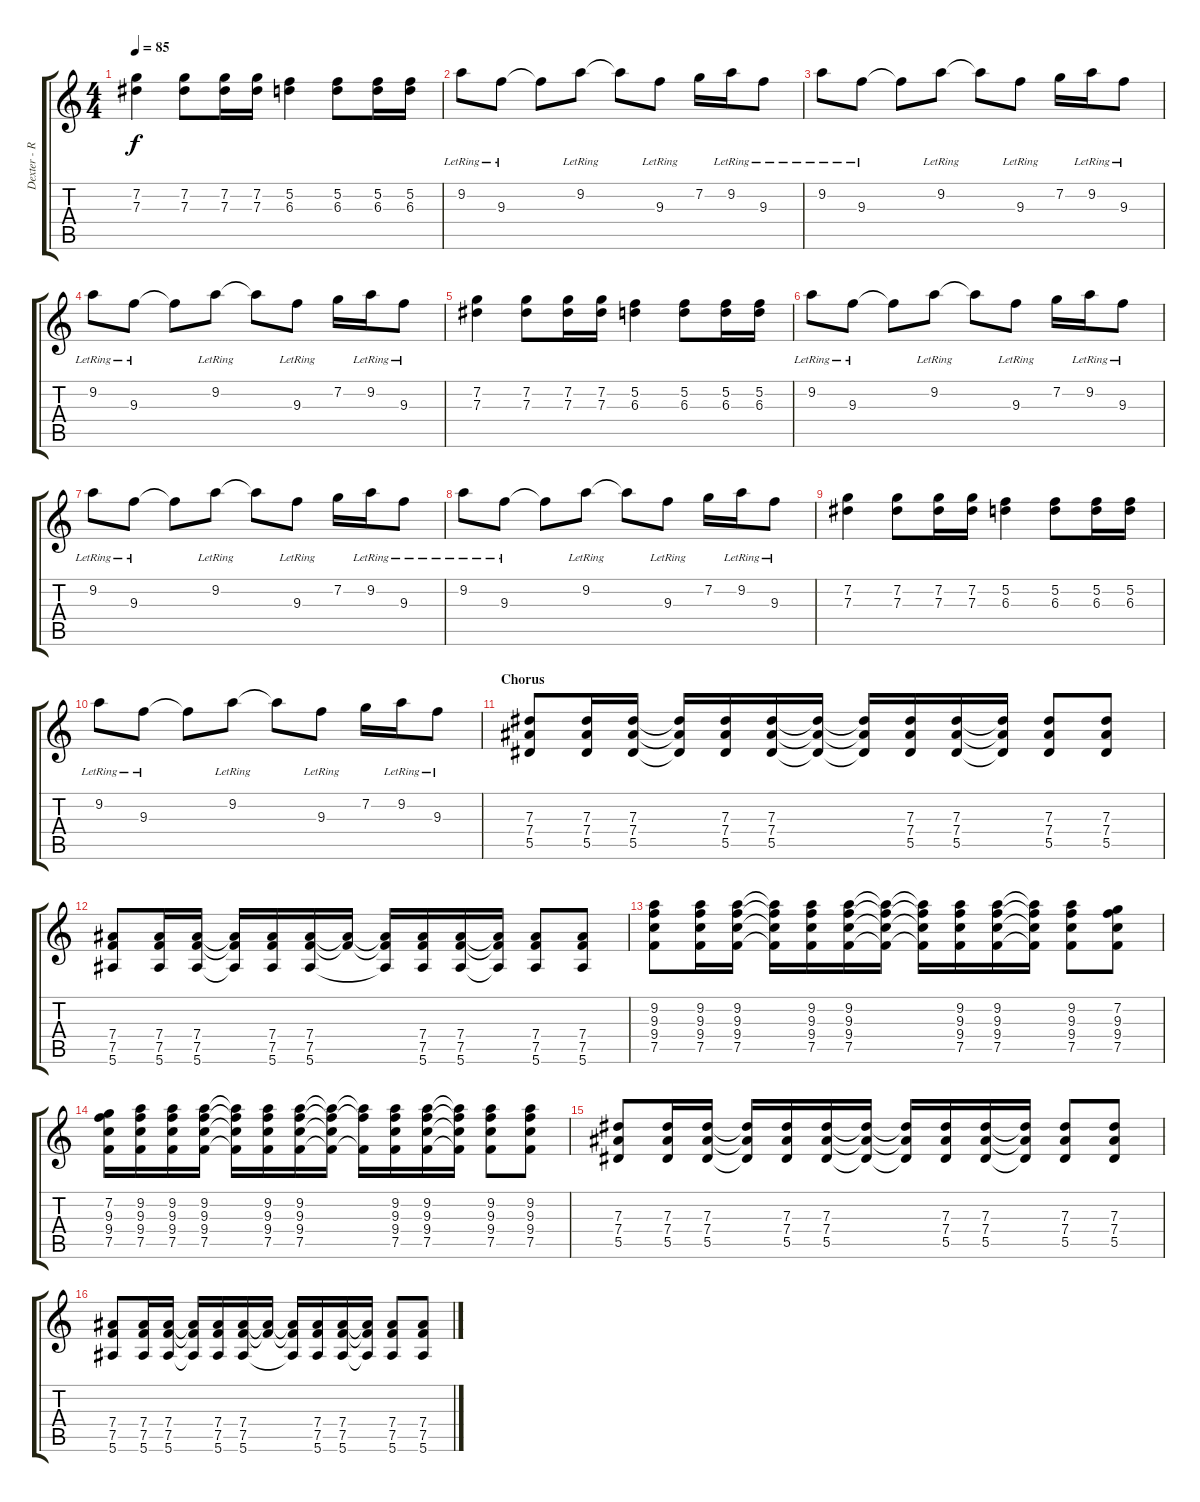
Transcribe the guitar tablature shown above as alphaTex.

\track ("Dexter - Rythm Guitar" "Dexter - R") {instrument distortionguitar}
\staff {score tabs}
\tuning (F4 C4 Ab3 Eb3 Bb2 F2) {hide}
\ts (4 4)
\tempo 85
\clef g2
\ks c
(7.2 7.3).4{dy f} (7.2 7.3).8 (7.2 7.3).16 (7.2 7.3).16 (5.2 6.3).4 (5.2 6.3).8 (5.2 6.3).16 (5.2 6.3).16 |
9.2{lr}.8 9.3{lr}.8 9.3{t}.8 9.2{lr}.8 9.2{t}.8 9.3{lr}.8 7.2.16 9.2{lr}.16 9.3{lr}.8 |
9.2{lr}.8 9.3{lr}.8 9.3{t}.8 9.2{lr}.8 9.2{t}.8 9.3{lr}.8 7.2.16 9.2{lr}.16 9.3{lr}.8 |
9.2{lr}.8 9.3{lr}.8 9.3{t}.8 9.2{lr}.8 9.2{t}.8 9.3{lr}.8 7.2.16 9.2{lr}.16 9.3{lr}.8 |
(7.2 7.3).4 (7.2 7.3).8 (7.2 7.3).16 (7.2 7.3).16 (5.2 6.3).4 (5.2 6.3).8 (5.2 6.3).16 (5.2 6.3).16 |
9.2{lr}.8 9.3{lr}.8 9.3{t}.8 9.2{lr}.8 9.2{t}.8 9.3{lr}.8 7.2.16 9.2{lr}.16 9.3{lr}.8 |
9.2{lr}.8 9.3{lr}.8 9.3{t}.8 9.2{lr}.8 9.2{t}.8 9.3{lr}.8 7.2.16 9.2{lr}.16 9.3{lr}.8 |
9.2{lr}.8 9.3{lr}.8 9.3{t}.8 9.2{lr}.8 9.2{t}.8 9.3{lr}.8 7.2.16 9.2{lr}.16 9.3{lr}.8 |
(7.2 7.3).4 (7.2 7.3).8 (7.2 7.3).16 (7.2 7.3).16 (5.2 6.3).4 (5.2 6.3).8 (5.2 6.3).16 (5.2 6.3).16 |
9.2{lr}.8 9.3{lr}.8 9.3{t}.8 9.2{lr}.8 9.2{t}.8 9.3{lr}.8 7.2.16 9.2{lr}.16 9.3{lr}.8 |
\section ("" "Chorus")
(7.3 7.4 5.5).8{instrument distortionguitar} (7.3 7.4 5.5).16 (7.3 7.4 5.5).16 (7.3{t} 7.4{t} 5.5{t}).16 (7.3 7.4 5.5).16 (7.3 7.4 5.5).16 (7.3{t} 7.4{t} 5.5{t}).16 (7.3{t} 7.4{t} 5.5{t}).16 (7.3 7.4 5.5).16 (7.3 7.4 5.5).16 (7.3{t} 7.4{t} 5.5{t}).16 (7.3 7.4 5.5).8 (7.3 7.4 5.5).8 |
(7.4 7.5 5.6).8{instrument distortionguitar} (7.4 7.5 5.6).16 (7.4 7.5 5.6).16 (7.4{t} 7.5{t} 5.6{t}).16 (7.4 7.5 5.6).16 (7.4 7.5 5.6).16 (7.4{t} 7.5{t}).16 (7.4{t} 7.5{t} 5.6{t}).16 (7.4 7.5 5.6).16 (7.4 7.5 5.6).16 (7.4{t} 7.5{t} 5.6{t}).16 (7.4 7.5 5.6).8 (7.4 7.5 5.6).8 |
(9.2 9.3 9.4 7.5).8 (9.2 9.3 9.4 7.5).16 (9.2 9.3 9.4 7.5).16 (9.2{t} 9.3{t} 9.4{t} 7.5{t}).16 (9.2 9.3 9.4 7.5).16 (9.2 9.3 9.4 7.5).16 (9.2{t} 9.3{t} 9.4{t} 7.5{t}).16 (9.2{t} 9.3{t} 9.4{t} 7.5{t}).16 (9.2 9.3 9.4 7.5).16 (9.2 9.3 9.4 7.5).16 (9.2{t} 9.3{t} 9.4{t} 7.5{t}).16 (9.2 9.3 9.4 7.5).8 (7.2 9.3 9.4 7.5).8 |
(7.2 9.3 9.4 7.5).16 (9.2 9.3 9.4 7.5).16 (9.2 9.3 9.4 7.5).16 (9.2 9.3 9.4 7.5).16 (9.2{t} 9.3{t} 9.4{t} 7.5{t}).16 (9.2 9.3 9.4 7.5).16 (9.2 9.3 9.4 7.5).16 (9.2{t} 9.3{t} 9.4{t} 7.5{t}).16 (9.2{t} 9.3{t} 7.5{t}).16 (9.2 9.3 9.4 7.5).16 (9.2 9.3 9.4 7.5).16 (9.2{t} 9.3{t} 9.4{t} 7.5{t}).16 (9.2 9.3 9.4 7.5).8 (9.2 9.3 9.4 7.5).8 |
(7.3 7.4 5.5).8{instrument distortionguitar} (7.3 7.4 5.5).16 (7.3 7.4 5.5).16 (7.3{t} 7.4{t} 5.5{t}).16 (7.3 7.4 5.5).16 (7.3 7.4 5.5).16 (7.3{t} 7.4{t} 5.5{t}).16 (7.3{t} 7.4{t} 5.5{t}).16 (7.3 7.4 5.5).16 (7.3 7.4 5.5).16 (7.3{t} 7.4{t} 5.5{t}).16 (7.3 7.4 5.5).8 (7.3 7.4 5.5).8 |
(7.4 7.5 5.6).8{instrument distortionguitar} (7.4 7.5 5.6).16 (7.4 7.5 5.6).16 (7.4{t} 7.5{t} 5.6{t}).16 (7.4 7.5 5.6).16 (7.4 7.5 5.6).16 (7.4{t} 7.5{t}).16 (7.4{t} 7.5{t} 5.6{t}).16 (7.4 7.5 5.6).16 (7.4 7.5 5.6).16 (7.4{t} 7.5{t} 5.6{t}).16 (7.4 7.5 5.6).8 (7.4 7.5 5.6).8
